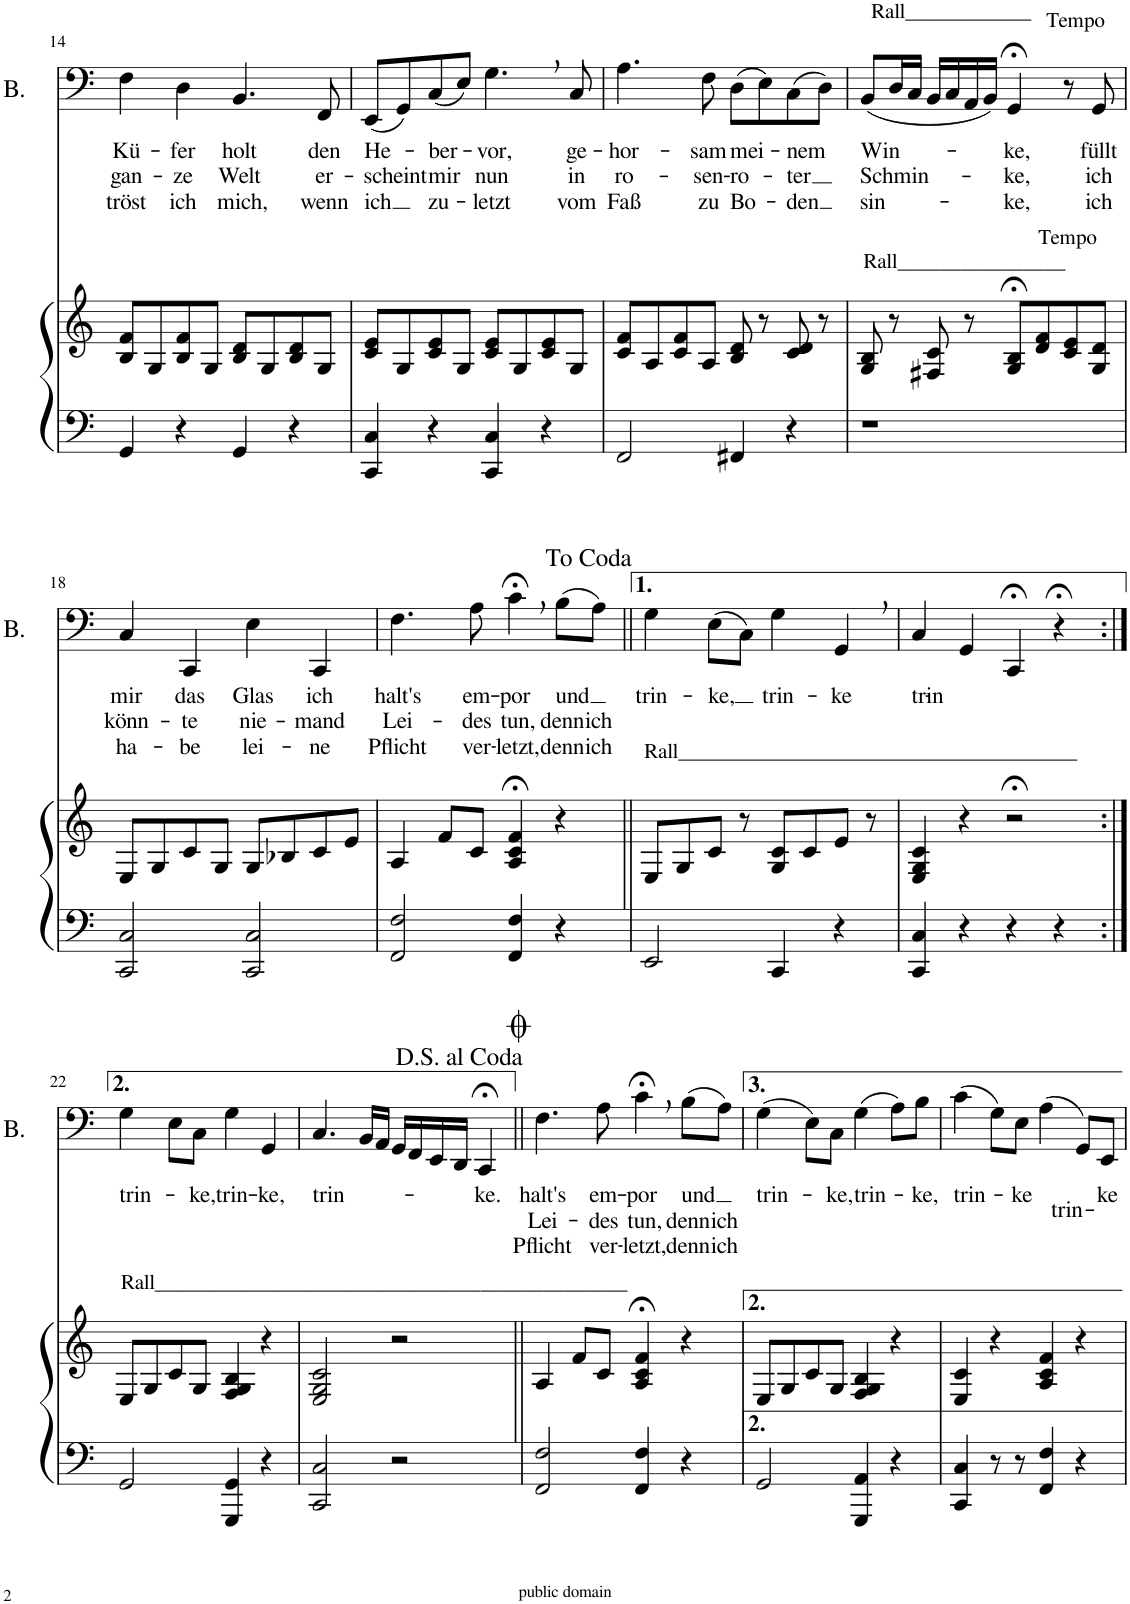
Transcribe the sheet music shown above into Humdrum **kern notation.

**kern	**kern	**kern	**text	**text	**text
*part2	*part2	*part1	*part1	*part1	*part1
*staff3	*staff2	*staff1	*staff1	*staff1	*staff1
*I"Piano	*	*I"Bass	*	*	*
*I'Pno	*	*I'B.	*	*	*
!!LO:PB:g=z
*clefF4	*clefG2	*clefF4	*	*	*
*k[]	*k[]	*k[]	*	*	*
*M4/4	*M4/4	*M4/4	*	*	*
*met(c)	*met(c)	*met(c)	*	*	*
=14	=14	=14	=14	=14	=14
!	!	!	!LO:LY:b	!LO:LY:b	!LO:LY:b
4GG/	8B/ 8f/L	4F\	Kü-	gan-	tröst
.	8G/	.	.	.	.
!	!	!	!LO:LY:b	!LO:LY:b	!LO:LY:b
4r	8B/ 8f/	4D\	-fer	-ze	ich
.	8G/J	.	.	.	.
!	!	!	!LO:LY:b	!LO:LY:b	!LO:LY:b
4GG/	8B/ 8d/L	4.BB/	holt	Welt	mich,
.	8G/	.	.	.	.
4r	8B/ 8d/	.	.	.	.
!	!	!	!LO:LY:b	!LO:LY:b	!LO:LY:b
.	8G/J	8FF/	den	er-	wenn
=15	=15	=15	=15	=15	=15
!	!	!	!LO:LY:b	!LO:LY:b	!LO:LY:b
4CC/ 4C/	8c/ 8e/L	(8EE/L	He-	-scheint	ich
.	8G/	8GG/)	.	.	.
!	!	!	!LO:LY:b	!LO:LY:b	!LO:LY:b
4r	8c/ 8e/	(8C/	-ber-	mir	zu-
.	8G/J	8E/J)	.	.	.
!	!	!	!LO:LY:b	!LO:LY:b	!LO:LY:b
4CC/ 4C/	8c/ 8e/L	4.G,\	-vor,	nun	-letzt
.	8G/	.	.	.	.
4r	8c/ 8e/	.	.	.	.
!	!	!	!LO:LY:b	!LO:LY:b	!LO:LY:b
.	8G/J	8C/	ge-	in	vom
=16	=16	=16	=16	=16	=16
!	!	!	!LO:LY:b	!LO:LY:b	!LO:LY:b
2FF/	8c/ 8f/L	4.A\	-hor-	ro-	Faß
.	8A/	.	.	.	.
.	8c/ 8f/	.	.	.	.
!	!	!	!LO:LY:b	!LO:LY:b	!LO:LY:b
.	8A/J	8F\	-sam	-sen-	zu
!	!	!	!LO:LY:b	!LO:LY:b	!LO:LY:b
4FF#X/	8B/ 8d/	(8D\L	mei-	-ro-	Bo-
.	8r	8E\)	.	.	.
!	!	!	!LO:LY:b	!LO:LY:b	!LO:LY:b
4r	8c/ 8d/	(8C\	-nem	-ter	-den
.	8r	8D\J)	.	.	.
=17	=17	=17	=17	=17	=17
!	!	!LO:TX:a:t=Rall____________	!	!	!
!	!LO:TX:a:t=Rall________________	!	!	!	!
!	!	!	!LO:LY:b	!LO:LY:b	!LO:LY:b
1r	8G/ 8B/	(8BB/L	Win-	Schmin-	sin-
.	8r	16D/L	.	.	.
.	.	16C/JJ	.	.	.
.	8F#X/ 8c/	16BB/LL	.	.	.
.	.	16C/	.	.	.
.	8r	16AA/	.	.	.
.	.	16BB/JJ)	.	.	.
!	!	!	!LO:LY:b	!LO:LY:b	!LO:LY:b
.	8G/;< 8B/;<L	4GG;</	-ke,	-ke,	-ke,
!	!LO:TX:a:t=Tempo	!	!	!	!
.	8d/ 8f/	.	.	.	.
!	!	!LO:TX:a:t=Tempo	!	!	!
.	8c/ 8e/	8r	.	.	.
!	!	!	!LO:LY:b	!LO:LY:b	!LO:LY:b
.	8G/ 8d/J	8GG/	füllt	ich	ich
!!LO:LB:g=z
=18	=18	=18	=18	=18	=18
!	!	!	!LO:LY:b	!LO:LY:b	!LO:LY:b
2CC/ 2C/	8E/L	4C/	mir	könn-	ha-
.	8G/	.	.	.	.
!	!	!	!LO:LY:b	!LO:LY:b	!LO:LY:b
.	8c/	4CC/	das	-te	-be
.	8G/J	.	.	.	.
!	!	!	!LO:LY:b	!LO:LY:b	!LO:LY:b
2CC/ 2C/	8G/L	4E\	Glas	nie-	lei-
.	8B-X/	.	.	.	.
!	!	!	!LO:LY:b	!LO:LY:b	!LO:LY:b
.	8c/	4CC/	ich	-mand	-ne
.	8e/J	.	.	.	.
=19	=19	=19	=19	=19	=19
!	!	!	!LO:LY:b	!LO:LY:b	!LO:LY:b
2FF/ 2F/	4A/	4.F\	halt's	Lei-	Pflicht
.	8f/L	.	.	.	.
!	!	!	!LO:LY:b	!LO:LY:b	!LO:LY:b
.	8c/J	8A\	em-	-des	ver-
!	!	!	!LO:LY:b	!LO:LY:b	!LO:LY:b
4FF/ 4F/	4A/;< 4c/;< 4f/;<	4c;<,\	-por	tun,	-letzt,
!	!	!	!LO:LY:b	!LO:LY:b	!LO:LY:b
4r	4r	(8B\L	und	denn	denn
!	!	!	!	!LO:LY:b	!LO:LY:b
.	.	8A\J)	.	ich	ich
=20||	=20||	=20||	=20||	=20||	=20||
!	!LO:TX:a:t=Rall______________________________________	!	!	!	!
!	!	!	!LO:LY:b	!	!
2EE/	8E/L	4G\	trin-	.	.
.	8G/	.	.	.	.
!	!	!	!LO:LY:b	!	!
.	8c/J	(8E\L	-ke,	.	.
.	8r	8C\J)	.	.	.
!	!	!	!LO:LY:b	!	!
4CC/	8G/ 8c/L	4G\	trin-	.	.
.	8c/	.	.	.	.
!	!	!	!LO:LY:b	!	!
4r	8e/J	4GG,/	-ke	.	.
.	8r	.	.	.	.
=21	=21	=21	=21	=21	=21
!	!	!	!LO:LY:b	!	!
4CC/ 4C/	4E/ 4G/ 4c/	4C/	trin-	.	.
4r	4r	4GG/	.	.	.
4r	2r;<	4CC;</	.	.	.
4r	.	4r;<	.	.	.
!!LO:LB:g=z
=22:|!	=22:|!	=22:|!	=22:|!	=22:|!	=22:|!
!	!LO:TX:a:t=Rall_____________________________________________	!	!	!	!
!	!	!	!LO:LY:b	!	!
2GG/	8E/L	4G\	trin-	.	.
.	8G/	.	.	.	.
.	8c/	8E\L	.	.	.
!	!	!	!LO:LY:b	!	!
.	8G/J	8C\J	-ke,	.	.
!	!	!	!LO:LY:b	!	!
4GGG/ 4GG/	4F/ 4G/ 4B/	4G\	trin-	.	.
!	!	!	!LO:LY:b	!	!
4r	4r	4GG/	-ke,	.	.
=23	=23	=23	=23	=23	=23
!	!	!	!LO:LY:b	!	!
2CC/ 2C/	2E/ 2G/ 2c/	4.C/	trin-	.	.
.	.	16BB/LL	.	.	.
.	.	16AA/JJ	.	.	.
2r	2r	16GG/LL	.	.	.
.	.	16FF/	.	.	.
.	.	16EE/	.	.	.
.	.	16DD/JJ	.	.	.
!	!	!	!LO:LY:b	!	!
.	.	4CC;</	-ke.	.	.
=24||	=24||	=24||	=24||	=24||	=24||
!	!	!	!LO:LY:b	!LO:LY:b	!LO:LY:b
2FF/ 2F/	4A/	4.F\	halt's	Lei-	Pflicht
.	8f/L	.	.	.	.
!	!	!	!LO:LY:b	!LO:LY:b	!LO:LY:b
.	8c/J	8A\	em-	-des	ver-
!	!	!	!LO:LY:b	!LO:LY:b	!LO:LY:b
4FF/ 4F/	4A/;< 4c/;< 4f/;<	4c;<,\	-por	tun,	-letzt,
!	!	!	!LO:LY:b	!LO:LY:b	!LO:LY:b
4r	4r	(8B\L	und	denn	denn
!	!	!	!	!LO:LY:b	!LO:LY:b
.	.	8A\J)	.	ich	ich
=25	=25	=25	=25	=25	=25
!	!	!	!LO:LY:b	!	!
2GG/	8E/L	(4G\	trin-	.	.
.	8G/	.	.	.	.
.	8c/	8E\L)	.	.	.
!	!	!	!LO:LY:b	!	!
.	8G/J	8C\J	-ke,	.	.
!	!	!	!LO:LY:b	!	!
4GGG/ 4AA/	4F/ 4G/ 4B/	(4G\	trin-	.	.
4r	4r	8A\L)	.	.	.
!	!	!	!LO:LY:b	!	!
.	.	8B\J	-ke,	.	.
=26	=26	=26	=26	=26	=26
!	!	!	!LO:LY:b	!	!
4CC/ 4C/	4E/ 4c/	(4c\	trin-	.	.
8r	4r	8G\L)	.	.	.
!	!	!	!LO:LY:b	!	!
8r	.	8E\J	-ke	.	.
!	!	!	!LO:LY:b	!	!
4FF/ 4F/	4A/ 4c/ 4f/	(4A\	trin-	.	.
4r	4r	8GG/L)	.	.	.
!	!	!	!LO:LY:b	!	!
.	.	8EE/J	-ke	.	.
=	=	=	=	=	=
*-	*-	*-	*-	*-	*-
